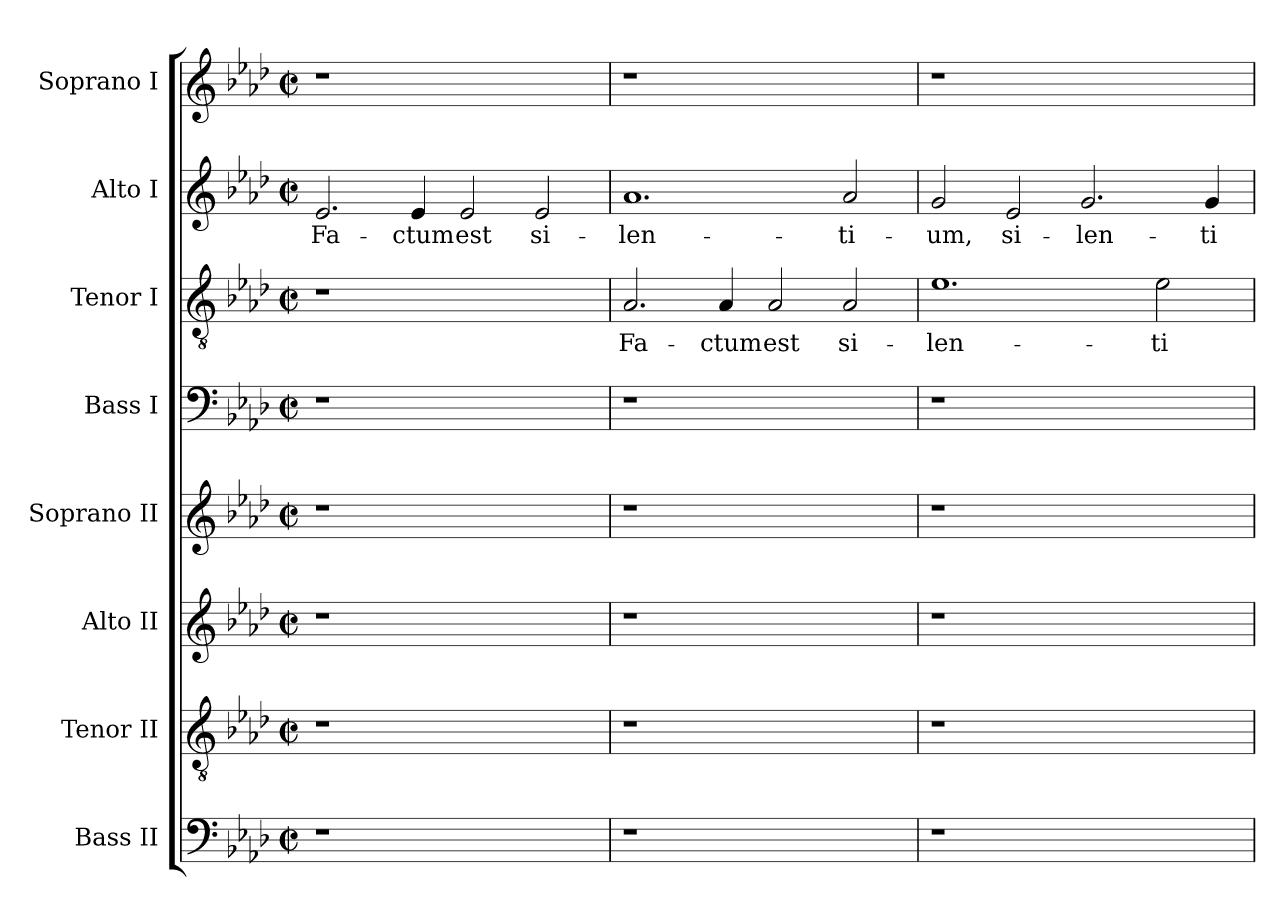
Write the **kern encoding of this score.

**kern	**kern	**kern	**kern	**kern	**kern	**text	**kern	**text	**kern
*part8	*part7	*part6	*part5	*part4	*part3	*part3	*part2	*part2	*part1
*staff8	*staff7	*staff6	*staff5	*staff4	*staff3	*staff3	*staff2	*staff2	*staff1
*I"Bass II	*I"Tenor II	*I"Alto II	*I"Soprano II	*I"Bass I	*I"Tenor I	*	*I"Alto I	*	*I"Soprano I
*I'BII	*I'TII	*I'AII	*	*I'BI	*I'TI	*	*I'AI	*	*
*clefF4	*clefGv2	*clefG2	*clefG2	*clefF4	*clefGv2	*	*clefG2	*	*clefG2
*k[b-e-a-d-]	*k[b-e-a-d-]	*k[b-e-a-d-]	*k[b-e-a-d-]	*k[b-e-a-d-]	*k[b-e-a-d-]	*	*k[b-e-a-d-]	*	*k[b-e-a-d-]
*A-:	*A-:	*A-:	*A-:	*A-:	*A-:	*	*A-:	*	*A-:
*M2/2	*M2/2	*M2/2	*M2/2	*M2/2	*M2/2	*	*M2/2	*	*M2/2
*met(c|)	*met(c|)	*met(c|)	*met(c|)	*met(c|)	*met(c|)	*	*met(c|)	*	*met(c|)
=1	=1	=1	=1	=1	=1	=1	=1	=1	=1
!LO:N:vis=1	!LO:N:vis=1	!LO:N:vis=1	!LO:N:vis=1	!LO:N:vis=1	!LO:N:vis=1	!	!	!LO:LY:b	!LO:N:vis=1
1r	1r	1r	1r	1r	1r	.	2.e-/	Fa-	1r
!	!	!	!	!	!	!	!	!LO:LY:b	!
.	.	.	.	.	.	.	4e-/	-ctum	.
!	!	!	!	!	!	!	!	!LO:LY:b	!
1ryy	1ryy	1ryy	1ryy	1ryy	1ryy	.	2e-/	est	1ryy
!	!	!	!	!	!	!	!	!LO:LY:b	!
.	.	.	.	.	.	.	2e-/	si-	.
=2	=2	=2	=2	=2	=2	=2	=2	=2	=2
!LO:N:vis=1	!LO:N:vis=1	!LO:N:vis=1	!LO:N:vis=1	!LO:N:vis=1	!	!LO:LY:b	!	!LO:LY:b	!LO:N:vis=1
1r	1r	1r	1r	1r	2.A-/	Fa-	1.a-	-len-	1r
!	!	!	!	!	!	!LO:LY:b	!	!	!
.	.	.	.	.	4A-/	-ctum	.	.	.
!	!	!	!	!	!	!LO:LY:b	!	!	!
1ryy	1ryy	1ryy	1ryy	1ryy	2A-/	est	.	.	1ryy
!	!	!	!	!	!	!LO:LY:b	!	!LO:LY:b	!
.	.	.	.	.	2A-/	si-	2a-/	-ti-	.
=3	=3	=3	=3	=3	=3	=3	=3	=3	=3
!LO:N:vis=1	!LO:N:vis=1	!LO:N:vis=1	!LO:N:vis=1	!LO:N:vis=1	!	!LO:LY:b	!	!LO:LY:b	!LO:N:vis=1
1r	1r	1r	1r	1r	1.e-	-len-	2g/	-um,	1r
!	!	!	!	!	!	!	!	!LO:LY:b	!
.	.	.	.	.	.	.	2e-/	si-	.
!	!	!	!	!	!	!	!	!LO:LY:b	!
1ryy	1ryy	1ryy	1ryy	1ryy	.	.	2.g/	-len-	1ryy
!	!	!	!	!	!	!LO:LY:b	!	!	!
.	.	.	.	.	2e-\	-ti-	.	.	.
!	!	!	!	!	!	!	!	!LO:LY:b	!
.	.	.	.	.	.	.	4g/	-ti-	.
=	=	=	=	=	=	=	=	=	=
*-	*-	*-	*-	*-	*-	*-	*-	*-	*-
